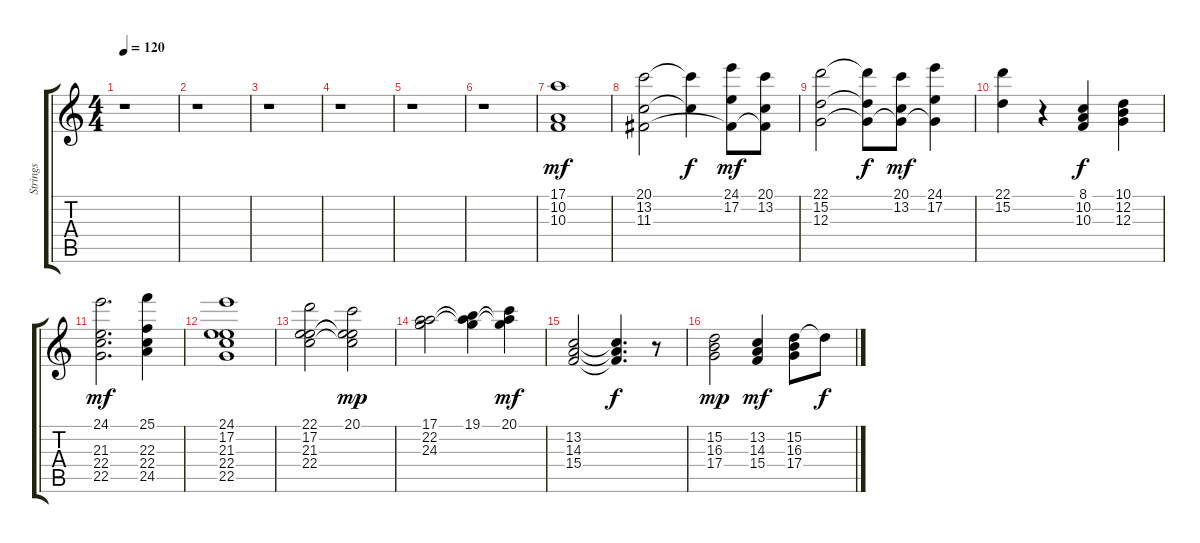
\track ("Strings" "Strings") {instrument stringensemble1}
\staff {score tabs}
\tuning (E4 B3 G3 D3 A2 E2) {hide}
\ts (4 4)
\tempo 120
\clef g2
\ks c
r.1{dy f} |
r.1 |
r.1 |
r.1 |
r.1 |
r.1 |
(17.1 10.2 10.3).1{dy mf} |
(20.1 13.2 11.3).2 (20.1{t} 13.2{t}).4{dy f} (24.1 17.2 11.3{t}).8{dy mf} (20.1 13.2 11.3{t}).8 |
(22.1 15.2 12.3).2 (22.1{t} 15.2{t} 12.3{t}).8{dy f} (20.1 13.2 12.3{t}).8{dy mf} (24.1 17.2 12.3{t}).4 |
(22.1 15.2).4 r.4 (8.1 10.2 10.3).4{dy f} (10.1 12.2 12.3).4 |
(24.1 21.3 22.4 22.5).2{d dy mf} (25.1 22.3 22.4 24.5).4 |
(24.1 17.2 21.3 22.4 22.5).1 |
(22.1 17.2 21.3 22.4).2 (20.1 17.2{t} 21.3{t} 22.4{t}).2{dy mp} |
(17.1 22.2 24.3).2 (19.1 22.2{t} 24.3{t}).4 (20.1 22.2{t} 24.3{t}).4{dy mf} |
(13.2 14.3 15.4).2 (13.2{t} 14.3{t} 15.4{t}).4{d dy f} r.8 |
(15.2 16.3 17.4).2{dy mp} (13.2 14.3 15.4).4{dy mf} (15.2 16.3 17.4).8 15.2{t}.8{dy f}
